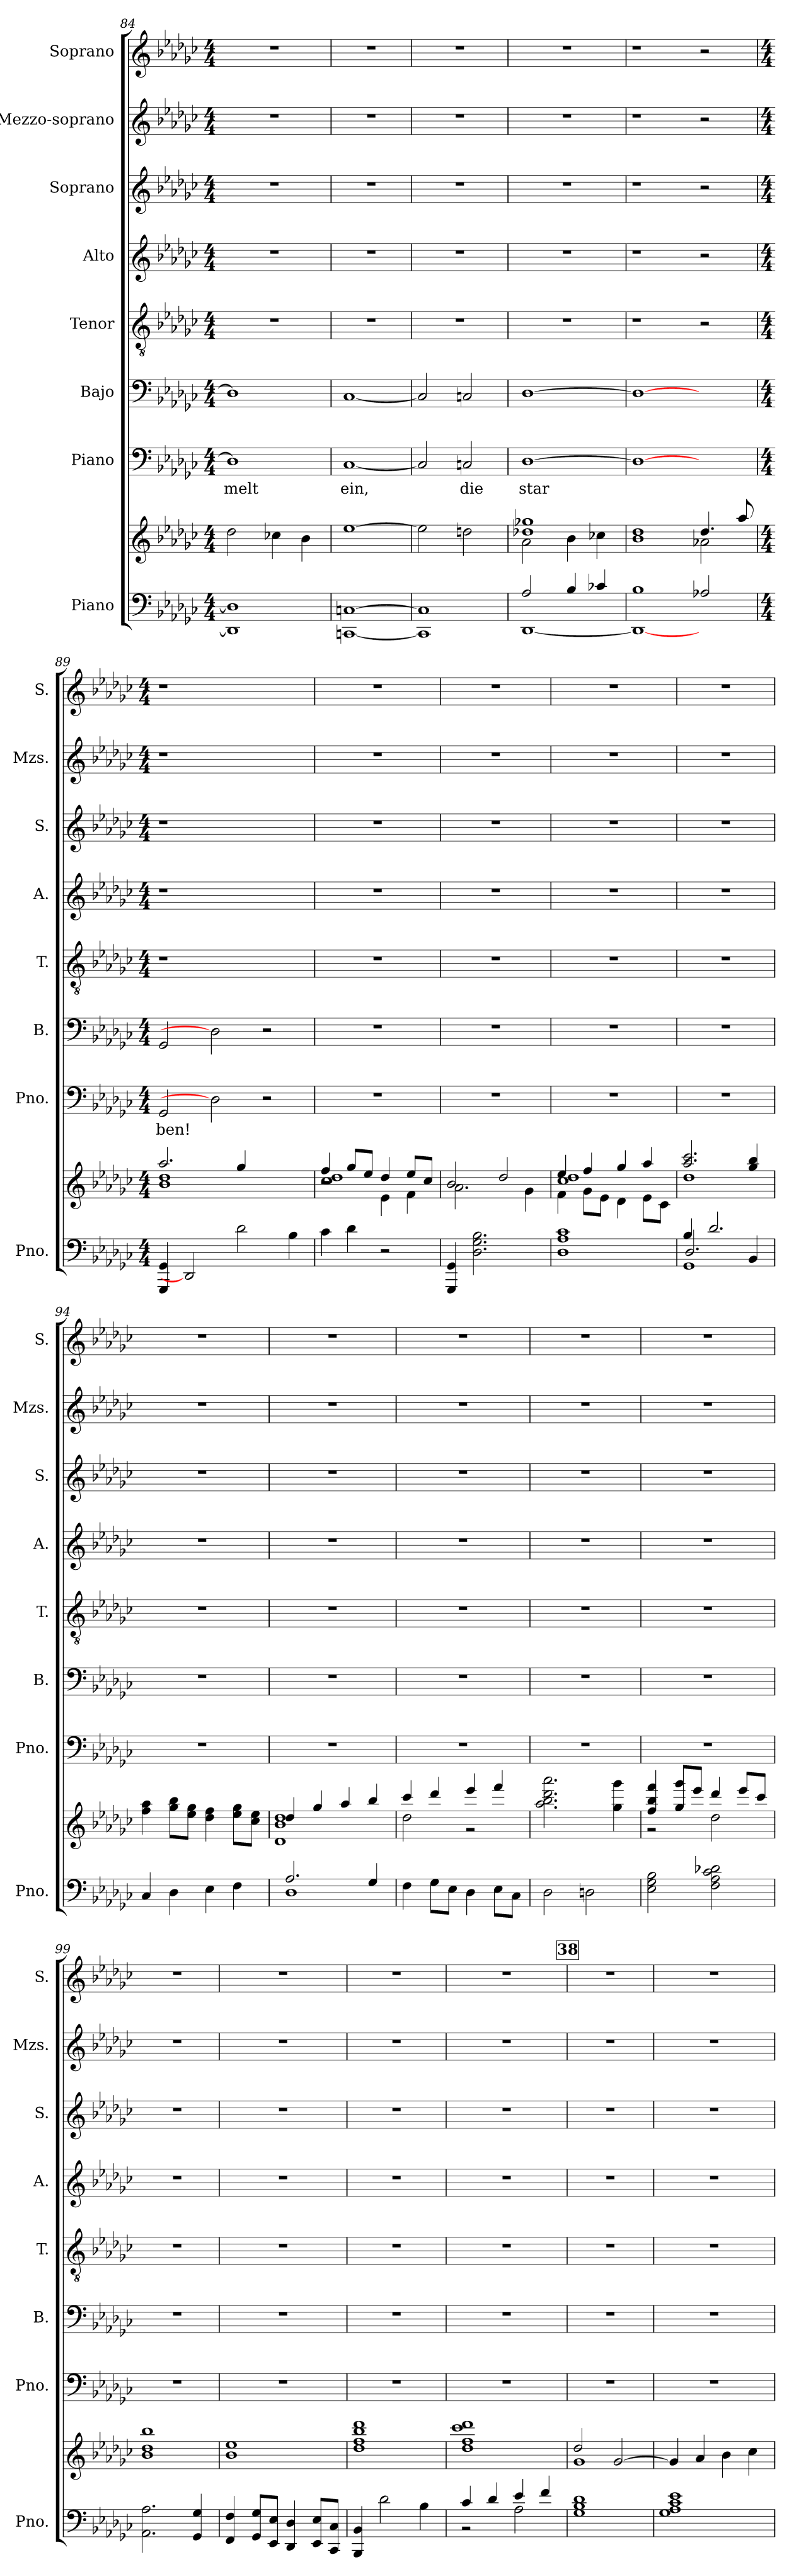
**kern	**kern	**kern	**text	**kern	**kern	**kern	**kern	**kern	**kern
*part8	*part8	*part7	*part7	*part6	*part5	*part4	*part3	*part2	*part1
*staff9	*staff8	*staff7	*staff7	*staff6	*staff5	*staff4	*staff3	*staff2	*staff1
*I"Piano	*	*I"Piano	*	*I"Bajo	*I"Tenor	*I"Alto	*I"Soprano	*I"Mezzo-soprano	*I"Soprano
*I'Pno.	*	*I'Pno.	*	*I'B.	*I'T.	*I'A.	*I'S.	*I'Mzs.	*I'S.
*clefF4	*clefG2	*clefF4	*	*clefF4	*clefGv2	*clefG2	*clefG2	*clefG2	*clefG2
*k[b-e-a-d-g-c-]	*k[b-e-a-d-g-c-]	*k[b-e-a-d-g-c-]	*	*k[b-e-a-d-g-c-]	*k[b-e-a-d-g-c-]	*k[b-e-a-d-g-c-]	*k[b-e-a-d-g-c-]	*k[b-e-a-d-g-c-]	*k[b-e-a-d-g-c-]
*M4/4	*M4/4	*M4/4	*	*M4/4	*M4/4	*M4/4	*M4/4	*M4/4	*M4/4
=84	=84	=84	=84	=84	=84	=84	=84	=84	=84
1DD-] 1D-]	2dd-\	1D-]	-melt	1D-]	1r	1r	1r	1r	1r
.	4cc-X\	.	.	.	.	.	.	.	.
.	4b-\	.	.	.	.	.	.	.	.
=85	=85	=85	=85	=85	=85	=85	=85	=85	=85
[1CCn [1Cn	[1ee-	[1C-	ein,	[1C-	1r	1r	1r	1r	1r
=86	=86	=86	=86	=86	=86	=86	=86	=86	=86
1CC] 1C]	2ee-\]	2C-/]	.	2C-/]	1r	1r	1r	1r	1r
.	2ddn\	2Cn/	die	2Cn/	.	.	.	.	.
=87	=87	=87	=87	=87	=87	=87	=87	=87	=87
*^	*^	*	*	*	*	*	*	*	*
2A-/	[1DD-	1dd-X 1gg-X	2a-\	[1D-	star	[1D-	1r	1r	1r	1r	1r
4B-/	.	.	4b-\	.	.	.	.	.	.	.	.
4c-X/	.	.	4cc-X\	.	.	.	.	.	.	.	.
=88	=88	=88	=88	=88	=88	=88	=88	=88	=88	=88	=88
1B-	1DD-_	1dd-	1b-	1D-_	.	1D-_	1r	1r	1r	1r	1r
2A-X/	2ryy	4.dd-/	2a-X\	2ryy	.	2ryy	2r	2r	2r	2r	2r
.	.	8aa-/	.	.	.	.	.	.	.	.	.
*v	*v	*	*	*	*	*	*	*	*	*	*
=89	=89	=89	=89	=89	=89	=89	=89	=89	=89	=89
!!LO:REH:place=s1:a:B:fs=14:t=37
*M4/4	*M4/4	*	*M4/4	*	*M4/4	*M4/4	*M4/4	*M4/4	*M4/4	*M4/4
*	*	*	*	*	*	*	*	*	*	*MM37
4GGG-/ 4GG-/	2.aa-/	1b- 1dd-	2GG-/	ben!	2GG-/	1r	1r	1r	1r	1r
2DD-]	.	.	.	.	.	.	.	.	.	.
.	.	.	2D-]	.	2D-]	.	.	.	.	.
2d-\	4gg-/	.	.	.	.	.	.	.	.	.
.	2ryy	2ryy	2r	.	2r	2ryy	2ryy	2ryy	2ryy	2ryy
4B-\	.	.	.	.	.	.	.	.	.	.
!!LO:PB:g=z
=90	=90	=90	=90	=90	=90	=90	=90	=90	=90	=90
*	*	*^	*	*	*	*	*	*	*	*
4c-\	4ff/	2r	1cc- 1dd-	1r	.	1r	1r	1r	1r	1r	1r
4d-\	8gg-/L	.	.	.	.	.	.	.	.	.	.
.	8ee-/J	.	.	.	.	.	.	.	.	.	.
2r	4dd-/	4e-\	.	.	.	.	.	.	.	.	.
.	8ee-/L	4f\	.	.	.	.	.	.	.	.	.
.	8cc-/J	.	.	.	.	.	.	.	.	.	.
*	*	*v	*v	*	*	*	*	*	*	*	*
=91	=91	=91	=91	=91	=91	=91	=91	=91	=91	=91
4GGG-/ 4GG-/	2b-/	2.a-\	1r	.	1r	1r	1r	1r	1r	1r
2.D-\ 2.G-\ 2.B-\	.	.	.	.	.	.	.	.	.	.
.	2dd-/	.	.	.	.	.	.	.	.	.
.	.	4g-\	.	.	.	.	.	.	.	.
=92	=92	=92	=92	=92	=92	=92	=92	=92	=92	=92
*	*	*^	*	*	*	*	*	*	*	*
1D- 1A- 1c-	4ee-/	4f\	1cc- 1dd-	1r	.	1r	1r	1r	1r	1r	1r
.	4ff/	8g-\L	.	.	.	.	.	.	.	.	.
.	.	8e-\J	.	.	.	.	.	.	.	.	.
.	4gg-/	4d-\	.	.	.	.	.	.	.	.	.
.	4aa-/	8e-\L	.	.	.	.	.	.	.	.	.
.	.	8c-\J	.	.	.	.	.	.	.	.	.
*	*	*v	*v	*	*	*	*	*	*	*	*
=93	=93	=93	=93	=93	=93	=93	=93	=93	=93	=93
*^	*	*	*	*	*	*	*	*	*	*
*	*^	*	*	*	*	*	*	*	*	*	*
4B-/	1GG-	2.D-/	2.aa-/ 2.ccc-/	1dd-	1r	.	1r	1r	1r	1r	1r	1r
2.d-/	.	.	.	.	.	.	.	.	.	.	.	.
.	.	4BB-/	4gg-/ 4bb-/	.	.	.	.	.	.	.	.	.
*v	*v	*v	*	*	*	*	*	*	*	*	*	*
*	*v	*v	*	*	*	*	*	*	*	*
=94	=94	=94	=94	=94	=94	=94	=94	=94	=94
4C-/	4ff\ 4aa-\	1r	.	1r	1r	1r	1r	1r	1r
4D-\	8gg-\ 8bb-\L	.	.	.	.	.	.	.	.
.	8ee-\ 8gg-\J	.	.	.	.	.	.	.	.
4E-\	4dd-\ 4ff\	.	.	.	.	.	.	.	.
4F\	8ee-\ 8gg-\L	.	.	.	.	.	.	.	.
.	8cc-\ 8ee-\J	.	.	.	.	.	.	.	.
=95	=95	=95	=95	=95	=95	=95	=95	=95	=95
*^	*^	*	*	*	*	*	*	*	*
2.A-/	1D-	4dd-/	1d- 1b- 1dd-	1r	.	1r	1r	1r	1r	1r	1r
.	.	4gg-/	.	.	.	.	.	.	.	.	.
.	.	4aa-/	.	.	.	.	.	.	.	.	.
4G-/	.	4bb-/	.	.	.	.	.	.	.	.	.
*v	*v	*	*	*	*	*	*	*	*	*	*
!!LO:PB:g=z
=96	=96	=96	=96	=96	=96	=96	=96	=96	=96	=96
4F\	4ccc-/	2dd-\	1r	.	1r	1r	1r	1r	1r	1r
8G-\L	4ddd-/	.	.	.	.	.	.	.	.	.
8E-\J	.	.	.	.	.	.	.	.	.	.
4D-\	4eee-/	2r	.	.	.	.	.	.	.	.
8E-\L	4fff/	.	.	.	.	.	.	.	.	.
8C-\J	.	.	.	.	.	.	.	.	.	.
*	*v	*v	*	*	*	*	*	*	*	*
=97	=97	=97	=97	=97	=97	=97	=97	=97	=97
2D-\	2.aa-\ 2.bb-\ 2.ddd-\ 2.aaa-\	1r	.	1r	1r	1r	1r	1r	1r
2Dn\	.	.	.	.	.	.	.	.	.
.	4gg-\ 4ggg-\	.	.	.	.	.	.	.	.
=98	=98	=98	=98	=98	=98	=98	=98	=98	=98
*	*^	*	*	*	*	*	*	*	*
2E-\ 2G-\ 2B-\	4ff/ 4bb-/ 4fff/	2r	1r	.	1r	1r	1r	1r	1r	1r
.	8gg-/ 8ggg-/L	.	.	.	.	.	.	.	.	.
.	8eee-/J	.	.	.	.	.	.	.	.	.
2F\ 2A-\ 2c-\ 2d-X\	4ddd-/	2dd-\	.	.	.	.	.	.	.	.
.	8eee-/L	.	.	.	.	.	.	.	.	.
.	8ccc-/J	.	.	.	.	.	.	.	.	.
*	*v	*v	*	*	*	*	*	*	*	*
=99	=99	=99	=99	=99	=99	=99	=99	=99	=99
2.AA-\ 2.A-\	1b- 1dd- 1bb-	1r	.	1r	1r	1r	1r	1r	1r
4GG-/ 4G-/	.	.	.	.	.	.	.	.	.
=100	=100	=100	=100	=100	=100	=100	=100	=100	=100
4FF/ 4F/	1b- 1ee-	1r	.	1r	1r	1r	1r	1r	1r
8GG-/ 8G-/L	.	.	.	.	.	.	.	.	.
8EE-/ 8E-/J	.	.	.	.	.	.	.	.	.
4DD-/ 4D-/	.	.	.	.	.	.	.	.	.
8EE-/ 8E-/L	.	.	.	.	.	.	.	.	.
8CC-/ 8C-/J	.	.	.	.	.	.	.	.	.
=101	=101	=101	=101	=101	=101	=101	=101	=101	=101
4BBB-/ 4BB-/	1dd- 1ff 1bb- 1ddd-	1r	.	1r	1r	1r	1r	1r	1r
2d-\	.	.	.	.	.	.	.	.	.
4B-\	.	.	.	.	.	.	.	.	.
=102	=102	=102	=102	=102	=102	=102	=102	=102	=102
*^	*	*	*	*	*	*	*	*	*
4c-/	2r	1dd- 1ff 1ccc- 1ddd-	1r	.	1r	1r	1r	1r	1r	1r
4d-/	.	.	.	.	.	.	.	.	.	.
4e-/	2A-\	.	.	.	.	.	.	.	.	.
4f/	.	.	.	.	.	.	.	.	.	.
*v	*v	*	*	*	*	*	*	*	*	*
!!LO:PB:g=z
!!LO:REH:place=s1:a:B:fs=14:t=38
=103	=103	=103	=103	=103	=103	=103	=103	=103	=103
*	*^	*	*	*	*	*	*	*	*
1G- 1B- 1d-	2dd-/	1g-	1r	.	1r	1r	1r	1r	1r	1r
.	[2g-/	.	.	.	.	.	.	.	.	.
*	*v	*v	*	*	*	*	*	*	*	*
=104	=104	=104	=104	=104	=104	=104	=104	=104	=104
1G- 1A- 1c- 1e-	4g-/]	1r	.	1r	1r	1r	1r	1r	1r
.	4a-/	.	.	.	.	.	.	.	.
.	4b-\	.	.	.	.	.	.	.	.
.	4cc-\	.	.	.	.	.	.	.	.
=	=	=	=	=	=	=	=	=	=
*-	*-	*-	*-	*-	*-	*-	*-	*-	*-
